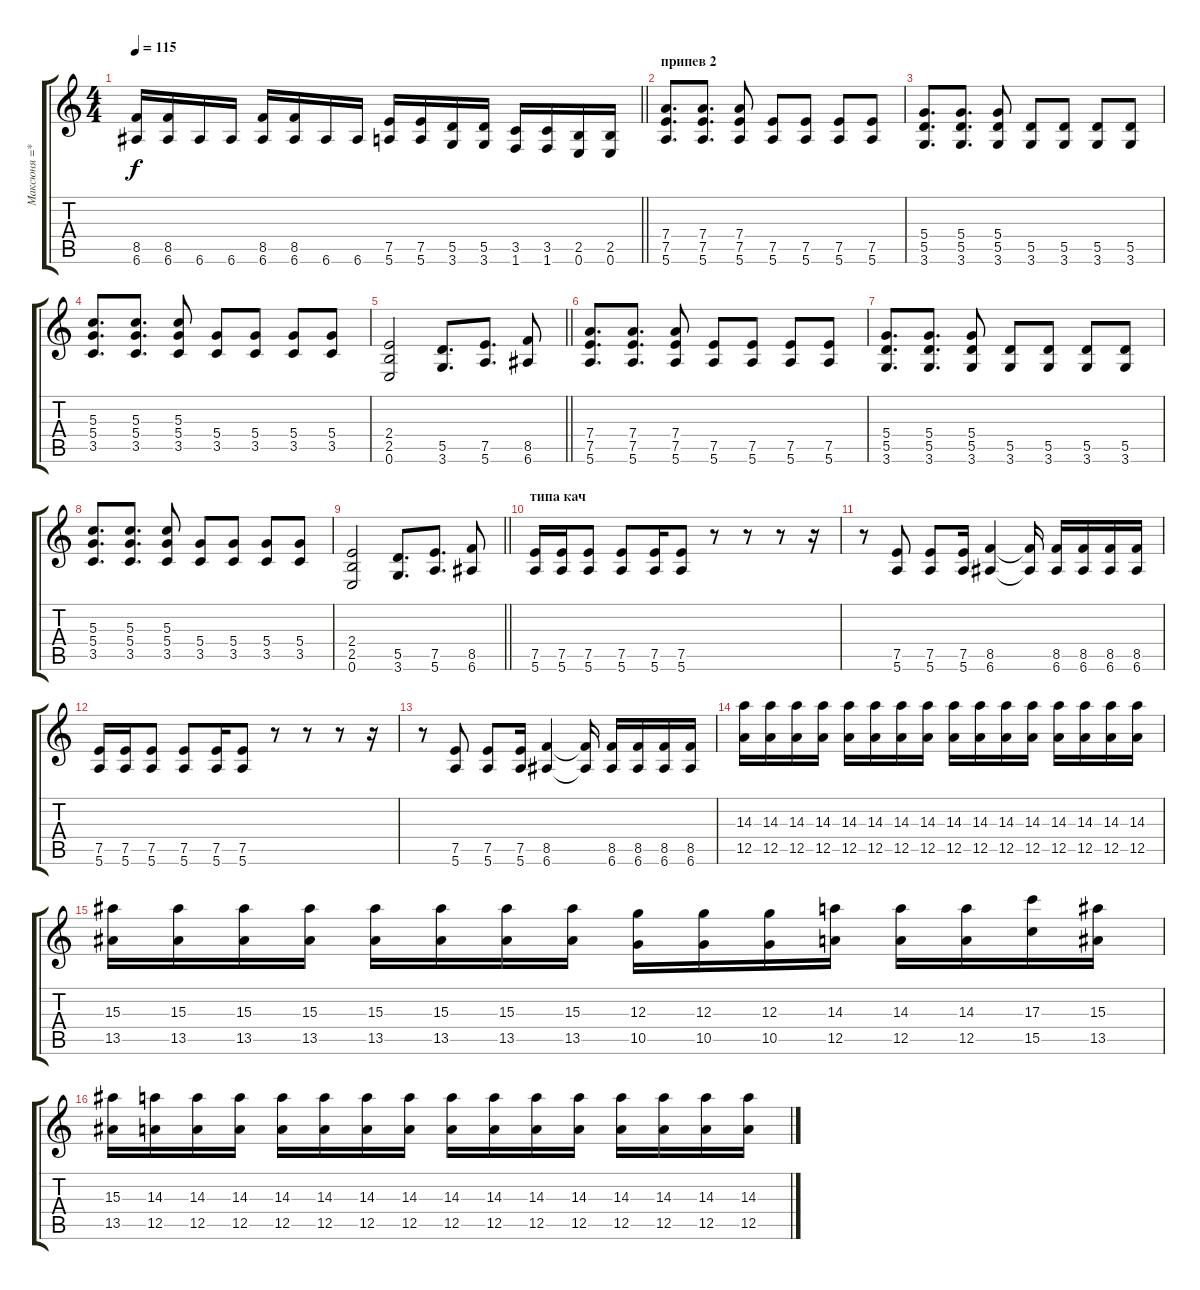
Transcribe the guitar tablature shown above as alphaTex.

\track ("Максюня =*" "Максюня =*") {instrument distortionguitar}
\staff {score tabs}
\tuning (E4 B3 G3 D3 A2 E2) {hide}
\ts (4 4)
\tempo 115
\clef g2
\barLineRight lightlight
\ks c
(8.5 6.6).16{dy f} (8.5 6.6).16 6.6.16 6.6.16 (8.5 6.6).16 (8.5 6.6).16 6.6.16 6.6.16 (7.5 5.6).16 (7.5 5.6).16 (5.5 3.6).16 (5.5 3.6).16 (3.5 1.6).16 (3.5 1.6).16 (2.5 0.6).16 (2.5 0.6).16 |
\section ("" "припев 2")
(7.4 7.5 5.6).8{d} (7.4 7.5 5.6).8{d} (7.4 7.5 5.6).8 (7.5 5.6).8 (7.5 5.6).8 (7.5 5.6).8 (7.5 5.6).8 |
(5.4 5.5 3.6).8{d} (5.4 5.5 3.6).8{d} (5.4 5.5 3.6).8 (5.5 3.6).8 (5.5 3.6).8 (5.5 3.6).8 (5.5 3.6).8 |
(5.3 5.4 3.5).8{d} (5.3 5.4 3.5).8{d} (5.3 5.4 3.5).8 (5.4 3.5).8 (5.4 3.5).8 (5.4 3.5).8 (5.4 3.5).8 |
\barLineRight lightlight
(2.4 2.5 0.6).2 (5.5 3.6).8{d} (7.5 5.6).8{d} (8.5 6.6).8 |
(7.4 7.5 5.6).8{d} (7.4 7.5 5.6).8{d} (7.4 7.5 5.6).8 (7.5 5.6).8 (7.5 5.6).8 (7.5 5.6).8 (7.5 5.6).8 |
(5.4 5.5 3.6).8{d} (5.4 5.5 3.6).8{d} (5.4 5.5 3.6).8 (5.5 3.6).8 (5.5 3.6).8 (5.5 3.6).8 (5.5 3.6).8 |
(5.3 5.4 3.5).8{d} (5.3 5.4 3.5).8{d} (5.3 5.4 3.5).8 (5.4 3.5).8 (5.4 3.5).8 (5.4 3.5).8 (5.4 3.5).8 |
\barLineRight lightlight
(2.4 2.5 0.6).2 (5.5 3.6).8{d} (7.5 5.6).8{d} (8.5 6.6).8 |
\section ("" "типа кач ")
(7.5 5.6).16 (7.5 5.6).16 (7.5 5.6).8 (7.5 5.6).8 (7.5 5.6).16 (7.5 5.6).8 r.8 r.8 r.8 r.16 |
r.8 (7.5 5.6).8 (7.5 5.6).8 (7.5 5.6).16 (8.5 6.6).4 (8.5{t} 6.6{t}).16 (8.5 6.6).16 (8.5 6.6).16 (8.5 6.6).16 (8.5 6.6).16 |
(7.5 5.6).16 (7.5 5.6).16 (7.5 5.6).8 (7.5 5.6).8 (7.5 5.6).16 (7.5 5.6).8 r.8 r.8 r.8 r.16 |
r.8 (7.5 5.6).8 (7.5 5.6).8 (7.5 5.6).16 (8.5 6.6).4 (8.5{t} 6.6{t}).16 (8.5 6.6).16 (8.5 6.6).16 (8.5 6.6).16 (8.5 6.6).16 |
(14.3 12.5).16 (14.3 12.5).16 (14.3 12.5).16 (14.3 12.5).16 (14.3 12.5).16 (14.3 12.5).16 (14.3 12.5).16 (14.3 12.5).16 (14.3 12.5).16 (14.3 12.5).16 (14.3 12.5).16 (14.3 12.5).16 (14.3 12.5).16 (14.3 12.5).16 (14.3 12.5).16 (14.3 12.5).16 |
(15.3 13.5).16 (15.3 13.5).16 (15.3 13.5).16 (15.3 13.5).16 (15.3 13.5).16 (15.3 13.5).16 (15.3 13.5).16 (15.3 13.5).16 (12.3 10.5).16 (12.3 10.5).16 (12.3 10.5).16 (14.3 12.5).16 (14.3 12.5).16 (14.3 12.5).16 (17.3 15.5).16 (15.3 13.5).16 |
(15.3 13.5).16 (14.3 12.5).16 (14.3 12.5).16 (14.3 12.5).16 (14.3 12.5).16 (14.3 12.5).16 (14.3 12.5).16 (14.3 12.5).16 (14.3 12.5).16 (14.3 12.5).16 (14.3 12.5).16 (14.3 12.5).16 (14.3 12.5).16 (14.3 12.5).16 (14.3 12.5).16 (14.3 12.5).16
